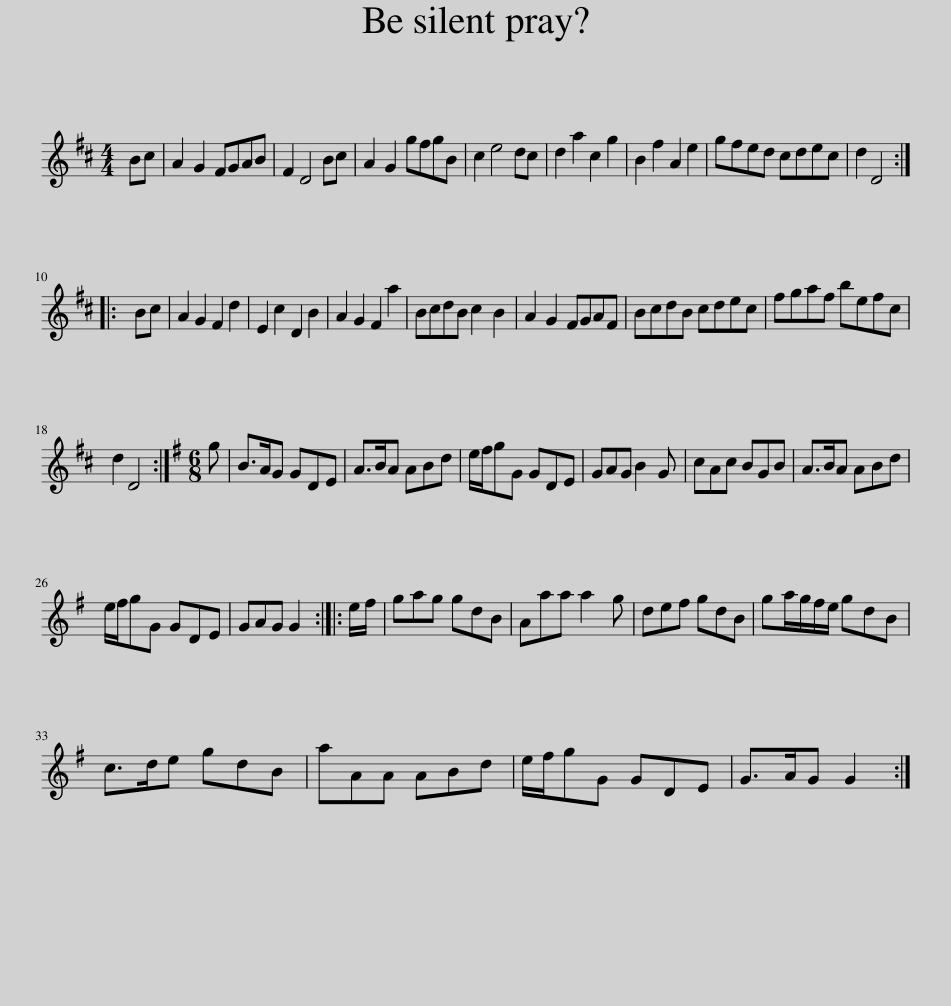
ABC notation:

X:1
L:1/8
M:4/4
I:linebreak $
K:D
V:1 treble
V:1
 Bc | A2 G2 FGAB | F2 D4 Bc | A2 G2 gfgB | c2 e4 dc | %5
 d2 a2 c2 g2 | B2 f2 A2 e2 | gfed cdec | d2 D4 ::$ Bc | %10
 A2 G2 F2 d2 | E2 c2 D2 B2 | A2 G2 F2 a2 | BcdB c2 B2 | A2 G2 FGAF | %15
 BcdB cdec | fgaf befc |$ d2 D4 :|[K:G][M:6/8] g | B>AG GDE | %20
 A>BA ABd | e/f/gG GDE | GAG B2 G | cAc BGB | A>BA ABd |$ %25
 e/f/gG GDE | GAG G2 :: e/f/ | gag gdB | Aaa a2 g | %30
 def gdB | ga/g/f/e/ gdB |$ c>de gdB | aAA ABd | e/f/gG GDE | %35
 G>AG G2 :| %36
